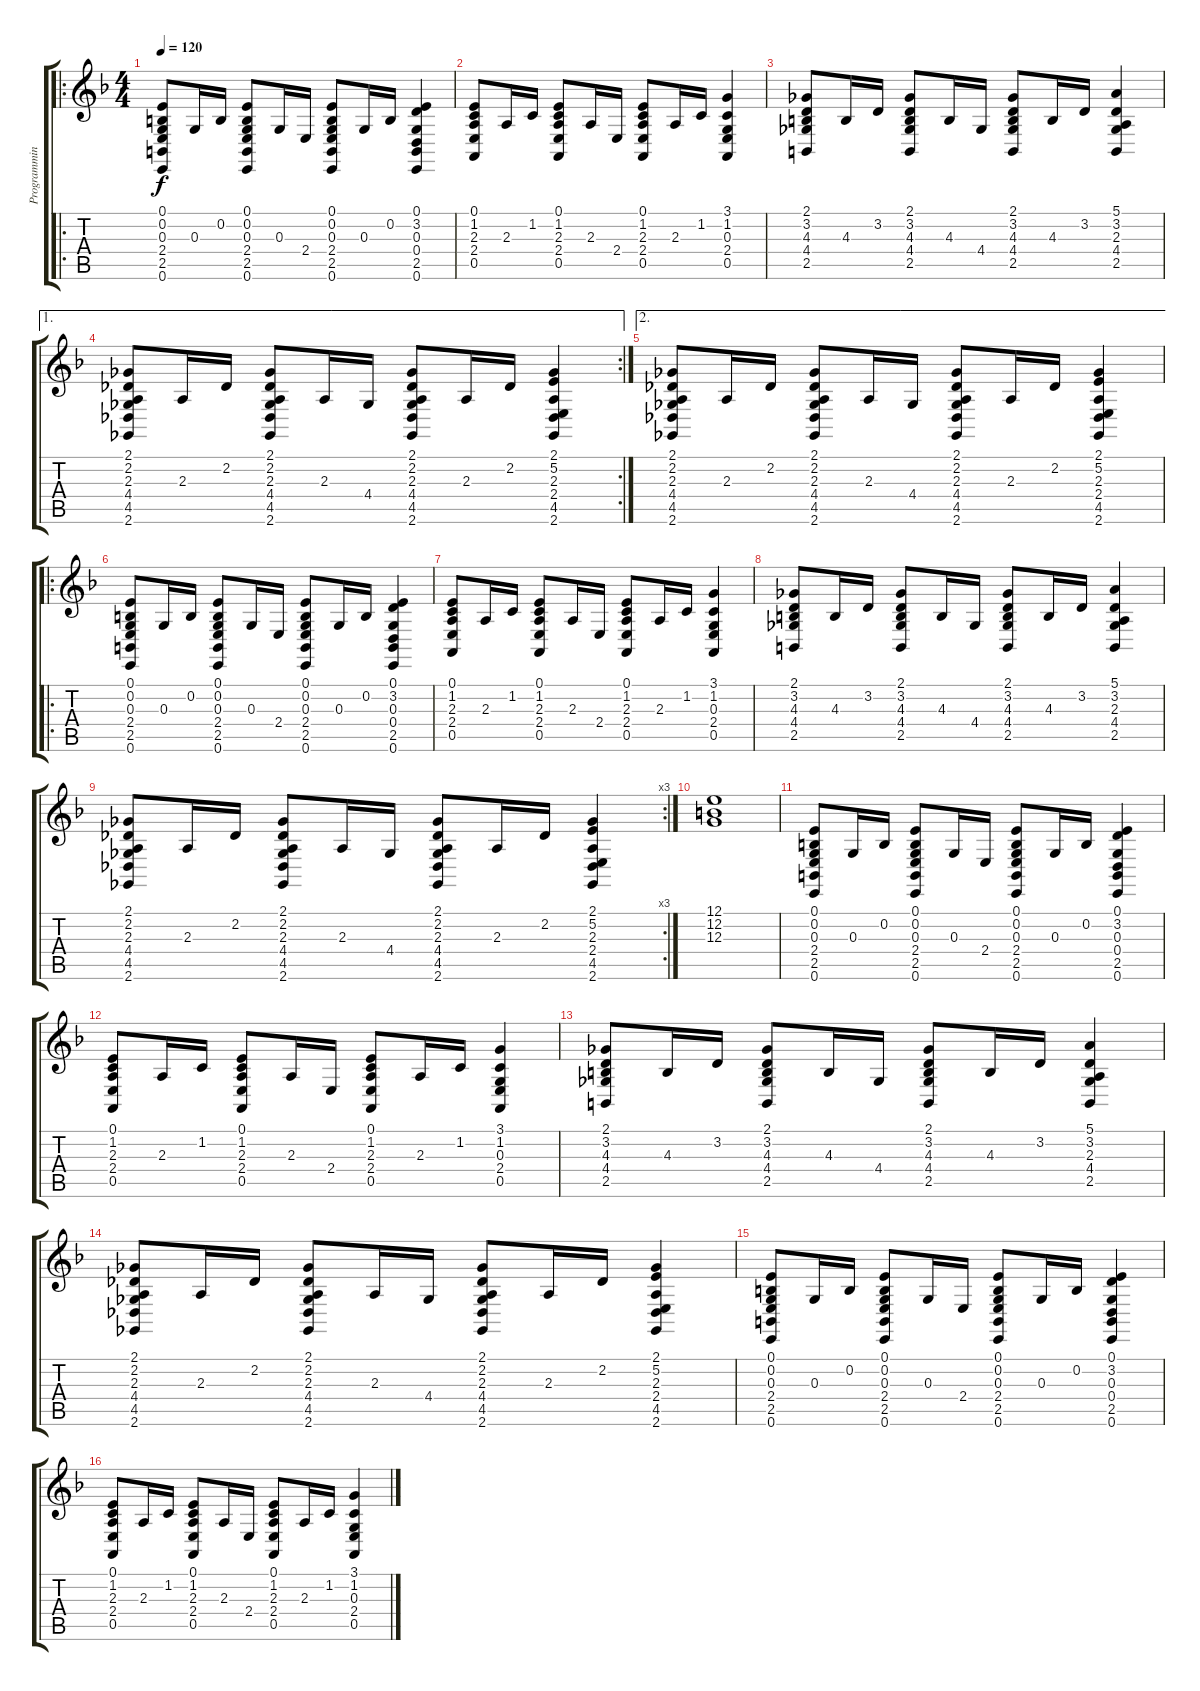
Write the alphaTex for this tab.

\track ("Programming" "Programmin") {instrument stringensemble1}
\staff {score tabs}
\tuning (E4 B3 G3 D3 A2 E2) {hide}
\ro
\ts (4 4)
\tempo 120
\clef g2
\ks f
(0.1 0.2 0.3 2.4 2.5 0.6).8{dy f volume 8 instrument stringensemble1} 0.3.16 0.2.16 (0.1 0.2 0.3 2.4 2.5 0.6).8 0.3.16 2.4.16 (0.1 0.2 0.3 2.4 2.5 0.6).8 0.3.16 0.2.16 (0.1 3.2 0.3 0.4 2.5 0.6).4 |
(0.1 1.2 2.3 2.4 0.5).8 2.3.16 1.2.16 (0.1 1.2 2.3 2.4 0.5).8 2.3.16 2.4.16 (0.1 1.2 2.3 2.4 0.5).8 2.3.16 1.2.16 (3.1 1.2 0.3 2.4 0.5).4 |
(2.1 3.2 4.3 4.4 2.5).8 4.3.16 3.2.16 (2.1 3.2 4.3 4.4 2.5).8 4.3.16 4.4.16 (2.1 3.2 4.3 4.4 2.5).8 4.3.16 3.2.16 (5.1 3.2 2.3 4.4 2.5).4 |
\ae 1
\rc 2
(2.1 2.2 2.3 4.4 4.5 2.6).8{instrument stringensemble1} 2.3.16 2.2.16 (2.1 2.2 2.3 4.4 4.5 2.6).8 2.3.16 4.4.16 (2.1 2.2 2.3 4.4 4.5 2.6).8 2.3.16 2.2.16 (2.1 5.2 2.3 2.4 4.5 2.6).4 |
\ae 2
(2.1 2.2 2.3 4.4 4.5 2.6).8{instrument stringensemble1} 2.3.16 2.2.16 (2.1 2.2 2.3 4.4 4.5 2.6).8 2.3.16 4.4.16 (2.1 2.2 2.3 4.4 4.5 2.6).8 2.3.16 2.2.16 (2.1 5.2 2.3 2.4 4.5 2.6).4 |
\ro
(0.1 0.2 0.3 2.4 2.5 0.6).8{instrument stringensemble1} 0.3.16 0.2.16 (0.1 0.2 0.3 2.4 2.5 0.6).8 0.3.16 2.4.16 (0.1 0.2 0.3 2.4 2.5 0.6).8 0.3.16 0.2.16 (0.1 3.2 0.3 0.4 2.5 0.6).4 |
(0.1 1.2 2.3 2.4 0.5).8 2.3.16 1.2.16 (0.1 1.2 2.3 2.4 0.5).8 2.3.16 2.4.16 (0.1 1.2 2.3 2.4 0.5).8 2.3.16 1.2.16 (3.1 1.2 0.3 2.4 0.5).4 |
(2.1 3.2 4.3 4.4 2.5).8 4.3.16 3.2.16 (2.1 3.2 4.3 4.4 2.5).8 4.3.16 4.4.16 (2.1 3.2 4.3 4.4 2.5).8 4.3.16 3.2.16 (5.1 3.2 2.3 4.4 2.5).4 |
\rc 3
(2.1 2.2 2.3 4.4 4.5 2.6).8{instrument stringensemble1} 2.3.16 2.2.16 (2.1 2.2 2.3 4.4 4.5 2.6).8 2.3.16 4.4.16 (2.1 2.2 2.3 4.4 4.5 2.6).8 2.3.16 2.2.16 (2.1 5.2 2.3 2.4 4.5 2.6).4 |
(12.1 12.2 12.3).1 |
(0.1 0.2 0.3 2.4 2.5 0.6).8{volume 8 instrument stringensemble1} 0.3.16 0.2.16 (0.1 0.2 0.3 2.4 2.5 0.6).8 0.3.16 2.4.16 (0.1 0.2 0.3 2.4 2.5 0.6).8 0.3.16 0.2.16 (0.1 3.2 0.3 0.4 2.5 0.6).4 |
(0.1 1.2 2.3 2.4 0.5).8 2.3.16 1.2.16 (0.1 1.2 2.3 2.4 0.5).8 2.3.16 2.4.16 (0.1 1.2 2.3 2.4 0.5).8 2.3.16 1.2.16 (3.1 1.2 0.3 2.4 0.5).4 |
(2.1 3.2 4.3 4.4 2.5).8 4.3.16 3.2.16 (2.1 3.2 4.3 4.4 2.5).8 4.3.16 4.4.16 (2.1 3.2 4.3 4.4 2.5).8 4.3.16 3.2.16 (5.1 3.2 2.3 4.4 2.5).4 |
(2.1 2.2 2.3 4.4 4.5 2.6).8{instrument stringensemble1} 2.3.16 2.2.16 (2.1 2.2 2.3 4.4 4.5 2.6).8 2.3.16 4.4.16 (2.1 2.2 2.3 4.4 4.5 2.6).8 2.3.16 2.2.16 (2.1 5.2 2.3 2.4 4.5 2.6).4 |
(0.1 0.2 0.3 2.4 2.5 0.6).8{volume 8 instrument stringensemble1} 0.3.16 0.2.16 (0.1 0.2 0.3 2.4 2.5 0.6).8 0.3.16 2.4.16 (0.1 0.2 0.3 2.4 2.5 0.6).8 0.3.16 0.2.16 (0.1 3.2 0.3 0.4 2.5 0.6).4 |
(0.1 1.2 2.3 2.4 0.5).8 2.3.16 1.2.16 (0.1 1.2 2.3 2.4 0.5).8 2.3.16 2.4.16 (0.1 1.2 2.3 2.4 0.5).8 2.3.16 1.2.16 (3.1 1.2 0.3 2.4 0.5).4
